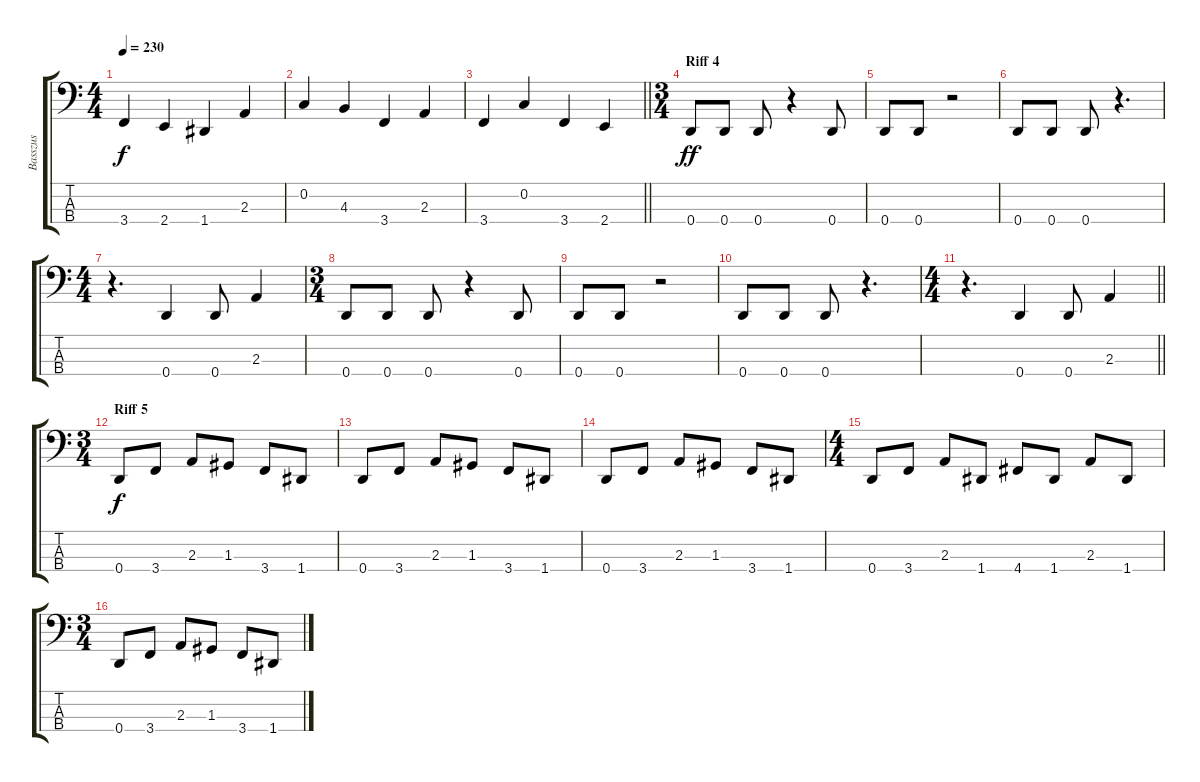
\track ("Basszus" "Basszus") {instrument slapbass2}
\staff {score tabs}
\tuning (F2 C2 G1 D1) {hide}
\ts (4 4)
\tempo 230
\clef f4
\ks c
3.4.4{dy f} 2.4.4 1.4.4 2.3.4 |
0.2.4 4.3.4 3.4.4 2.3.4 |
\barLineRight lightlight
3.4.4 0.2.4 3.4.4 2.4.4 |
\ts (3 4)
\section ("" "Riff 4")
0.4.8{dy ff} 0.4.8 0.4.8 r.4 0.4.8 |
0.4.8 0.4.8 r.2 |
0.4.8 0.4.8 0.4.8 r.4{d} |
\ts (4 4)
r.4{d} 0.4.4 0.4.8 2.3.4 |
\ts (3 4)
0.4.8 0.4.8 0.4.8 r.4 0.4.8 |
0.4.8 0.4.8 r.2 |
0.4.8 0.4.8 0.4.8 r.4{d} |
\ts (4 4)
\barLineRight lightlight
r.4{d} 0.4.4 0.4.8 2.3.4 |
\ts (3 4)
\section ("" "Riff 5")
0.4.8{dy f} 3.4.8 2.3.8 1.3.8 3.4.8 1.4.8 |
0.4.8 3.4.8 2.3.8 1.3.8 3.4.8 1.4.8 |
0.4.8 3.4.8 2.3.8 1.3.8 3.4.8 1.4.8 |
\ts (4 4)
0.4.8 3.4.8 2.3.8 1.4.8 4.4.8 1.4.8 2.3.8 1.4.8 |
\ts (3 4)
0.4.8 3.4.8 2.3.8 1.3.8 3.4.8 1.4.8
